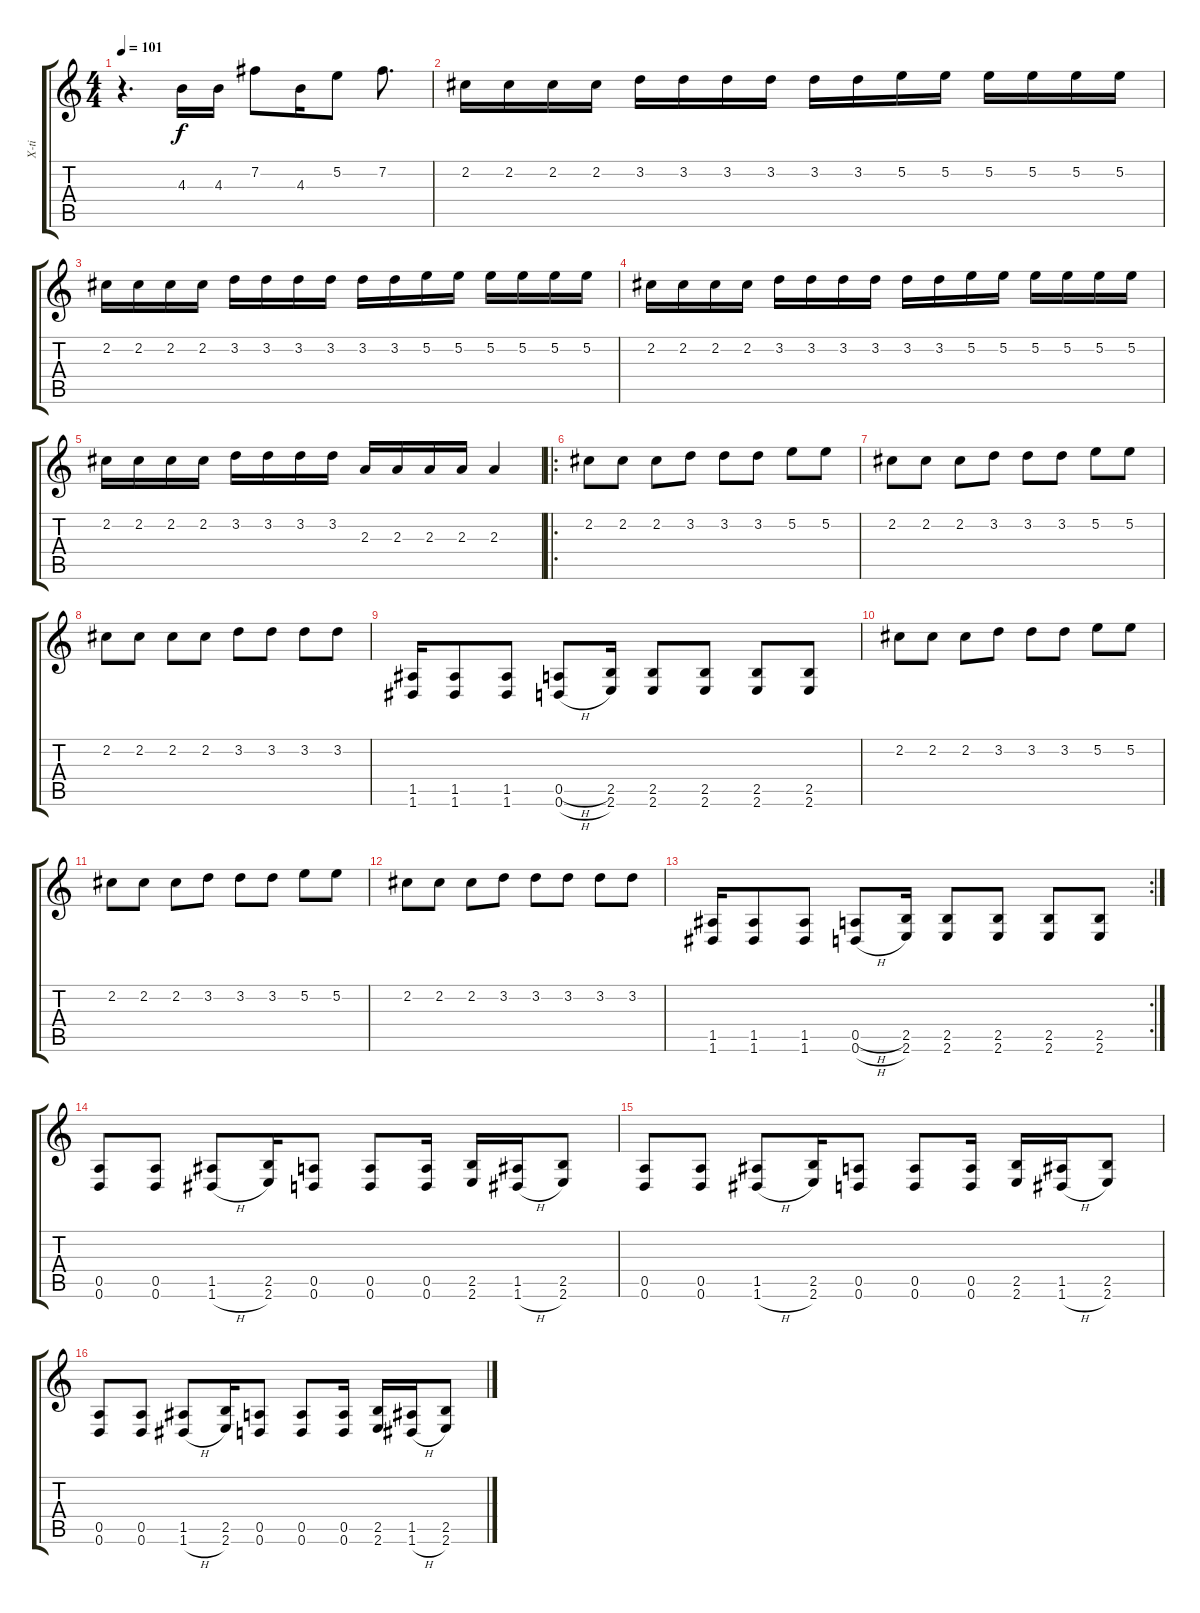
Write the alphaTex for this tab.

\track ("X-ti" "X-ti") {instrument distortionguitar}
\staff {score tabs}
\tuning (E4 B3 G3 D3 A2 D2) {hide}
\ts (4 4)
\tempo 101
\clef g2
\ks c
r.4{d dy f} 4.3.16 4.3.16 7.2.8 4.3.16 5.2.8 7.2.8{d} |
2.2.16{volume 3} 2.2.16 2.2.16 2.2.16 3.2.16 3.2.16 3.2.16 3.2.16 3.2.16 3.2.16 5.2.16 5.2.16 5.2.16 5.2.16 5.2.16 5.2.16 |
2.2.16{volume 5} 2.2.16 2.2.16 2.2.16 3.2.16 3.2.16 3.2.16 3.2.16 3.2.16 3.2.16 5.2.16 5.2.16 5.2.16 5.2.16 5.2.16 5.2.16 |
2.2.16{volume 7} 2.2.16 2.2.16 2.2.16 3.2.16 3.2.16 3.2.16 3.2.16 3.2.16 3.2.16 5.2.16 5.2.16 5.2.16 5.2.16 5.2.16 5.2.16 |
2.2.16{volume 9} 2.2.16 2.2.16 2.2.16 3.2.16 3.2.16 3.2.16 3.2.16 2.3.16 2.3.16 2.3.16 2.3.16 2.3.4 |
\ro
2.2.8 2.2.8 2.2.8 3.2.8 3.2.8 3.2.8 5.2.8 5.2.8 |
2.2.8 2.2.8 2.2.8 3.2.8 3.2.8 3.2.8 5.2.8 5.2.8 |
2.2.8 2.2.8 2.2.8 2.2.8 3.2.8 3.2.8 3.2.8 3.2.8 |
(1.5 1.6).16 (1.5 1.6).8 (1.5 1.6).8 (0.5{h} 0.6{h}).8 (2.5 2.6).16 (2.5 2.6).8 (2.5 2.6).8 (2.5 2.6).8 (2.5 2.6).8 |
2.2.8 2.2.8 2.2.8 3.2.8 3.2.8 3.2.8 5.2.8 5.2.8 |
2.2.8 2.2.8 2.2.8 3.2.8 3.2.8 3.2.8 5.2.8 5.2.8 |
2.2.8 2.2.8 2.2.8 3.2.8 3.2.8 3.2.8 3.2.8 3.2.8 |
\rc 2
(1.5 1.6).16 (1.5 1.6).8 (1.5 1.6).8 (0.5{h} 0.6{h}).8 (2.5 2.6).16 (2.5 2.6).8 (2.5 2.6).8 (2.5 2.6).8 (2.5 2.6).8 |
(0.5 0.6).8 (0.5 0.6).8 (1.5 1.6{h}).8 (2.5 2.6).16 (0.5 0.6).8 (0.5 0.6).8 (0.5 0.6).16 (2.5 2.6).16 (1.5 1.6{h}).16 (2.5 2.6).8 |
(0.5 0.6).8 (0.5 0.6).8 (1.5 1.6{h}).8 (2.5 2.6).16 (0.5 0.6).8 (0.5 0.6).8 (0.5 0.6).16 (2.5 2.6).16 (1.5 1.6{h}).16 (2.5 2.6).8 |
(0.5 0.6).8 (0.5 0.6).8 (1.5 1.6{h}).8 (2.5 2.6).16 (0.5 0.6).8 (0.5 0.6).8 (0.5 0.6).16 (2.5 2.6).16 (1.5 1.6{h}).16 (2.5 2.6).8
